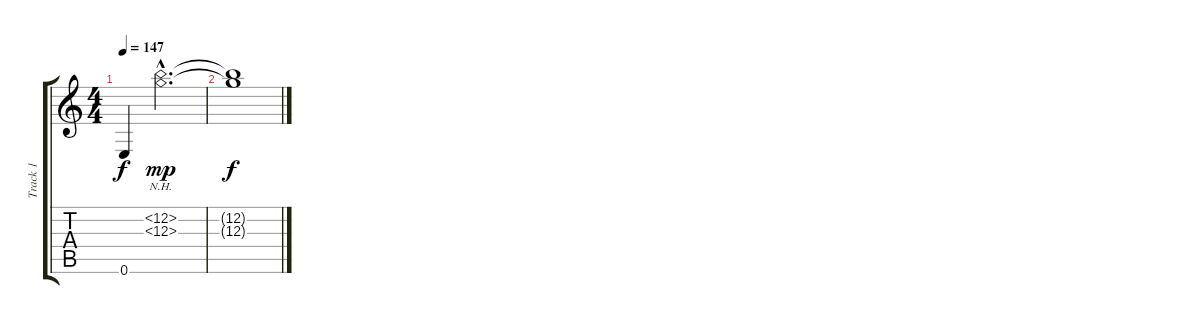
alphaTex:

\track ("Track 1" "Track 1") {instrument acousticguitarsteel}
\staff {score tabs}
\tuning (E4 B3 G3 D3 A2 E2) {hide}
\ts (4 4)
\tempo 147
\clef g2
\ks c
0.6.4{dy f} (12.2{nh hac} 12.3{nh hac}).2{d dy mp} |
(12.2{t} 12.3{t}).1{dy f}
